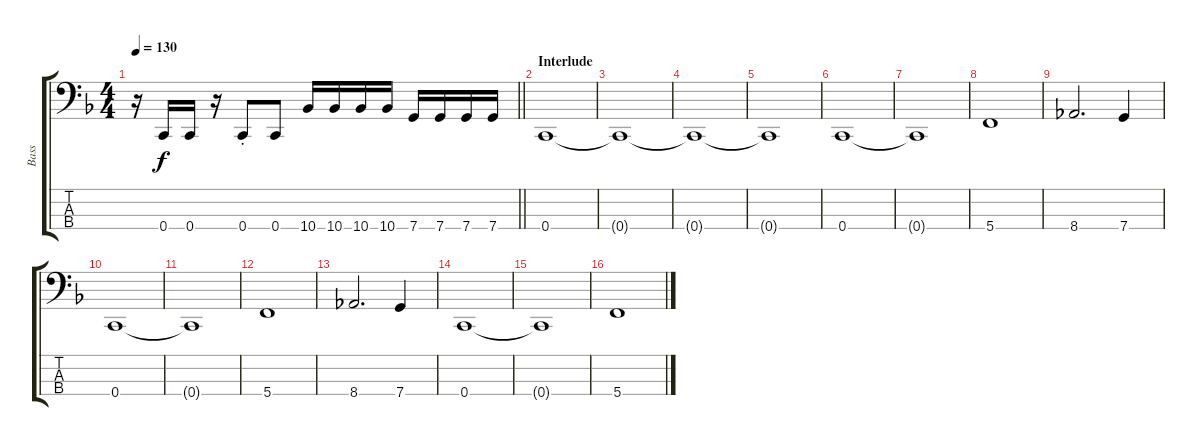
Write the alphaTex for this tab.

\track ("Bass" "Bass") {instrument electricbasspick}
\staff {score tabs}
\tuning (F2 C2 G1 C1) {hide}
\ts (4 4)
\tempo 130
\clef f4
\barLineRight lightlight
\ks f
r.16{dy f} 0.4.16 0.4.16 r.16 0.4{st}.8 0.4.8 10.4.16 10.4.16 10.4.16 10.4.16 7.4.16 7.4.16 7.4.16 7.4.16 |
\section ("" "Interlude")
0.4.1 |
0.4{t}.1 |
0.4{t}.1 |
0.4{t}.1 |
0.4.1 |
0.4{t}.1 |
5.4.1 |
8.4.2{d} 7.4.4 |
0.4.1 |
0.4{t}.1 |
5.4.1 |
8.4.2{d} 7.4.4 |
0.4.1 |
0.4{t}.1 |
5.4.1
